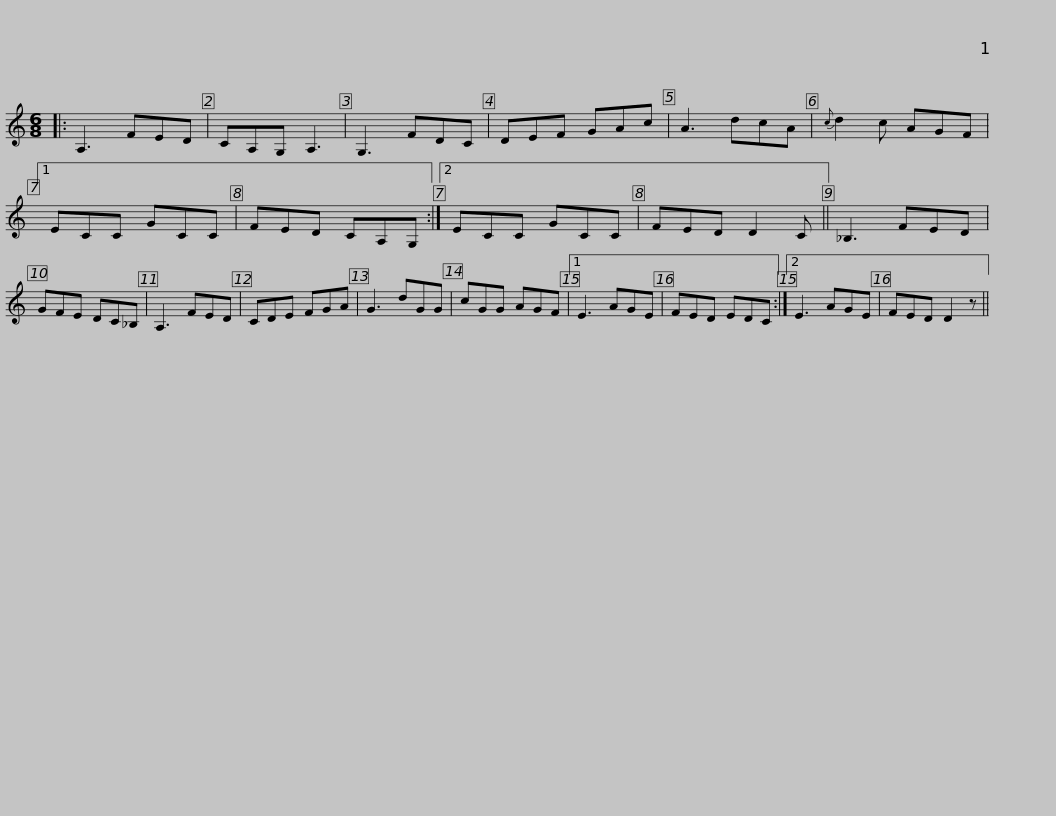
X:1
L:1/8
M:6/8
I:linebreak $
K:C
V:1 treble
V:1
|: A,3 FED | CA,G, A,3 | G,3 FDC | DEF GAc | A3 dcA | %5
{c} d2 c AGF |1 ECC GCC |$ FED CA,G, :|2 ECC GCC | FED D2 C || %10
 _B,3 FED | GFE DC_B, | A,3 FED | CDE FGA |$ G3 dGG | %15
 cGG AGF |1 E3 AGE | FED EDC :|2 E3 AGE | FED D2 z || %20
